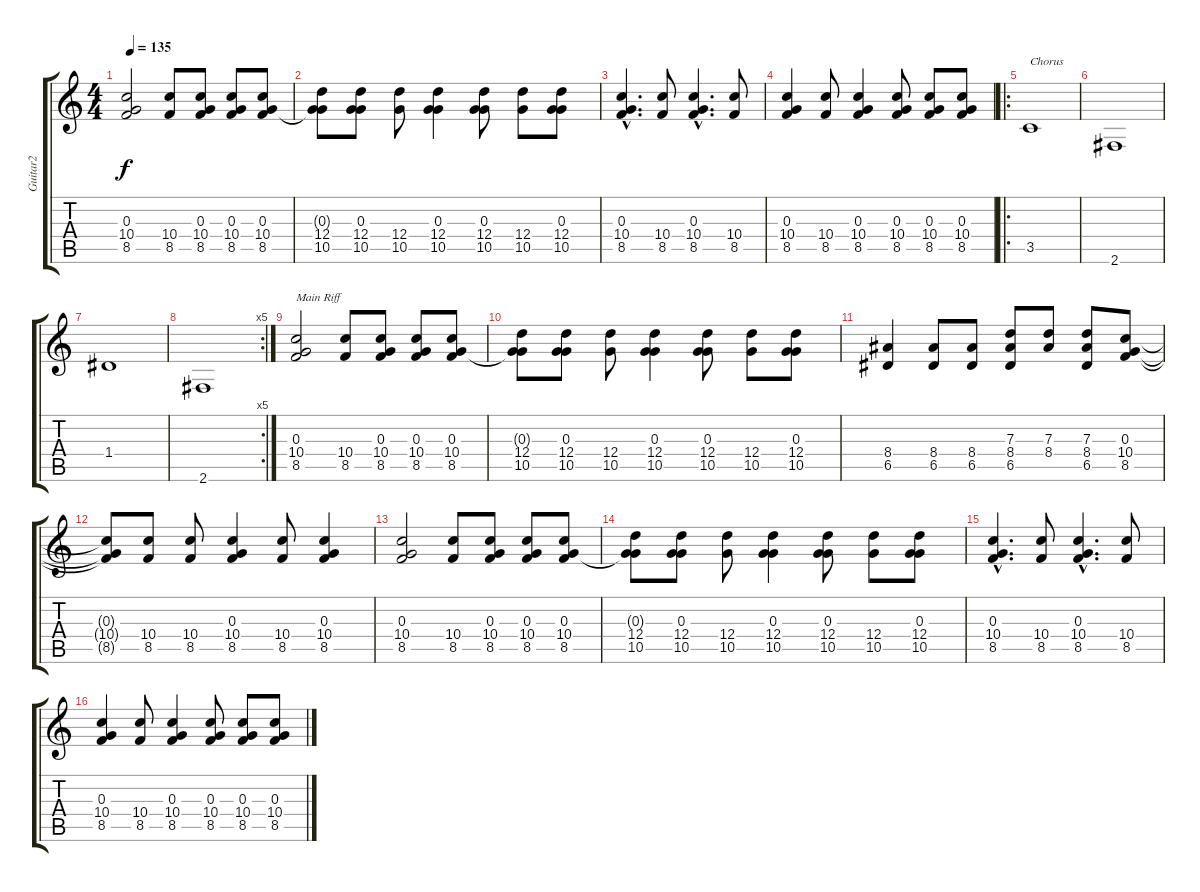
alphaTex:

\track ("Guitar2" "Guitar2") {instrument acousticguitarsteel}
\staff {score tabs}
\tuning (E4 B3 G3 D3 A2 E2) {hide}
\ts (4 4)
\tempo 135
\clef g2
\ks c
(0.3 10.4 8.5).2{dy f} (10.4 8.5).8 (0.3 10.4 8.5).8 (0.3 10.4 8.5).8 (0.3 10.4 8.5).8 |
(0.3{t} 12.4 10.5).8 (0.3 12.4 10.5).8 (12.4 10.5).8 (0.3 12.4 10.5).4 (0.3 12.4 10.5).8 (12.4 10.5).8 (0.3 12.4 10.5).8 |
(0.3{hac} 10.4{hac} 8.5{hac}).4{d} (10.4 8.5).8 (0.3{hac} 10.4{hac} 8.5{hac}).4{d} (10.4 8.5).8 |
(0.3 10.4 8.5).4 (10.4 8.5).8 (0.3 10.4 8.5).4 (0.3 10.4 8.5).8 (0.3 10.4 8.5).8 (0.3 10.4 8.5).8 |
\ro
3.5.1{txt "Chorus" instrument overdrivenguitar} |
2.6.1{instrument overdrivenguitar} |
1.4.1{instrument overdrivenguitar} |
\rc 5
2.6.1{instrument overdrivenguitar} |
(0.3 10.4 8.5).2{txt "Main Riff" instrument acousticguitarsteel} (10.4 8.5).8 (0.3 10.4 8.5).8 (0.3 10.4 8.5).8 (0.3 10.4 8.5).8 |
(0.3{t} 12.4 10.5).8 (0.3 12.4 10.5).8 (12.4 10.5).8 (0.3 12.4 10.5).4 (0.3 12.4 10.5).8 (12.4 10.5).8 (0.3 12.4 10.5).8 |
(8.4 6.5).4 (8.4 6.5).8 (8.4 6.5).8 (7.3 8.4 6.5).8 (7.3 8.4).8 (7.3 8.4 6.5).8 (0.3 10.4 8.5).8 |
(0.3{t} 10.4{t} 8.5{t}).8 (10.4 8.5).8 (10.4 8.5).8 (0.3 10.4 8.5).4 (10.4 8.5).8 (0.3 10.4 8.5).4 |
(0.3 10.4 8.5).2 (10.4 8.5).8 (0.3 10.4 8.5).8 (0.3 10.4 8.5).8 (0.3 10.4 8.5).8 |
(0.3{t} 12.4 10.5).8 (0.3 12.4 10.5).8 (12.4 10.5).8 (0.3 12.4 10.5).4 (0.3 12.4 10.5).8 (12.4 10.5).8 (0.3 12.4 10.5).8 |
(0.3{hac} 10.4{hac} 8.5{hac}).4{d} (10.4 8.5).8 (0.3{hac} 10.4{hac} 8.5{hac}).4{d} (10.4 8.5).8 |
(0.3 10.4 8.5).4 (10.4 8.5).8 (0.3 10.4 8.5).4 (0.3 10.4 8.5).8 (0.3 10.4 8.5).8 (0.3 10.4 8.5).8
